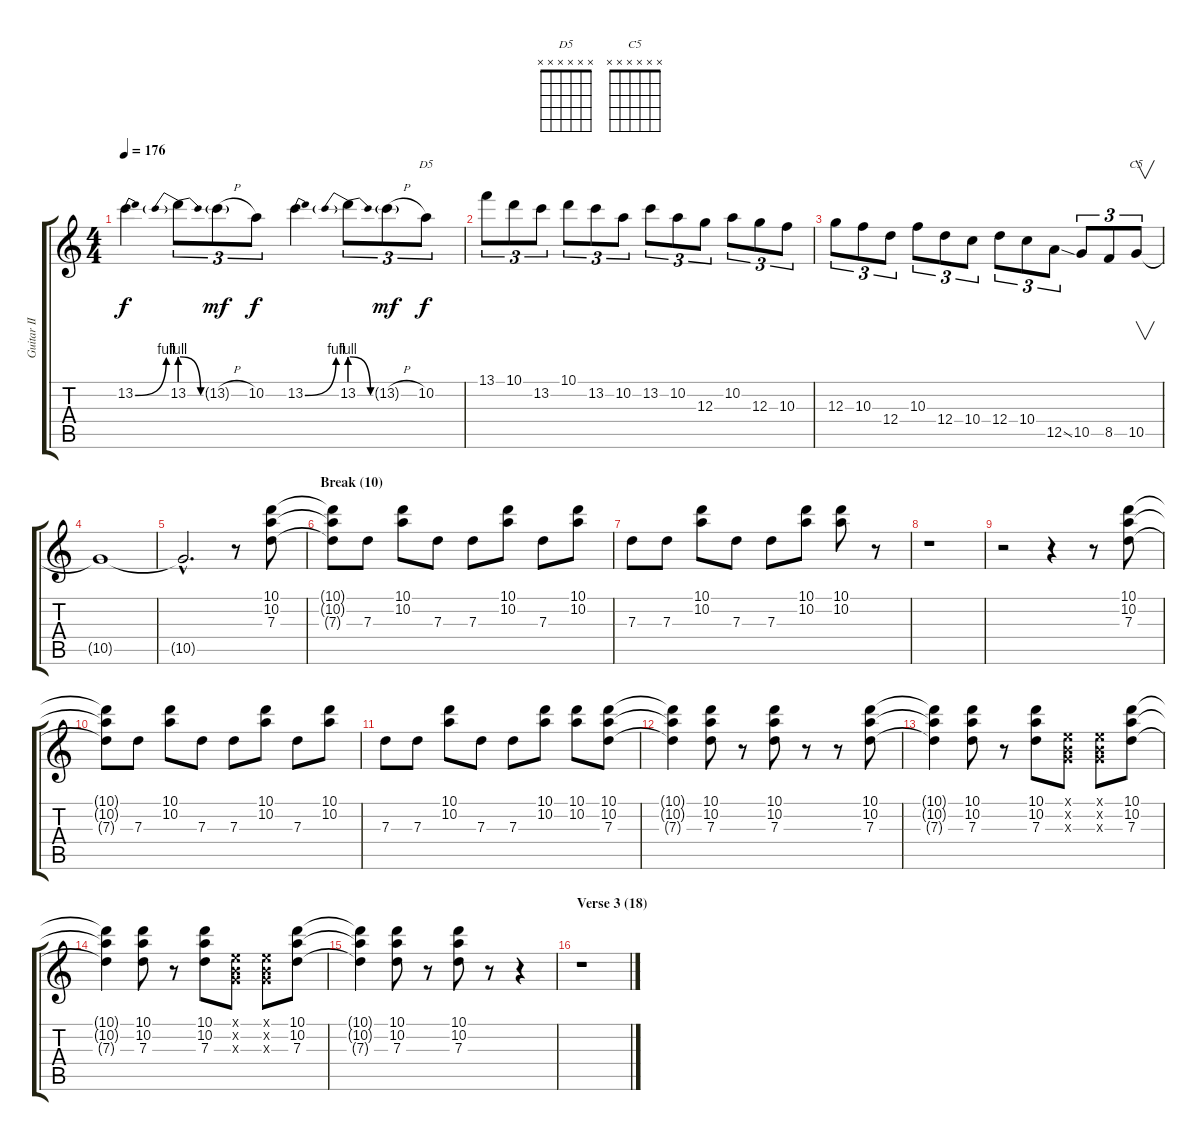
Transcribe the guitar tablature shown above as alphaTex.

\track ("Guitar II" "Guitar II") {instrument overdrivenguitar}
\staff {score tabs}
\tuning (E4 B3 G3 D3 A2 E2) {hide}
\chord ("D5" x x x x x x) {firstfret 0}
\chord ("C5" x x x x x x) {firstfret 0}
\ts (4 4)
\tempo 176
\clef g2
\ks c
13.2{be (bend 0 0 60 4)}.4{dy f} 13.2{be (prebendrelease 0 4 60 0)}.8{tu (3 2)} 13.2{h g}.8{tu (3 2) dy mf} 10.2.8{tu (3 2) dy f} 13.2{be (bend 0 0 60 4)}.4 13.2{be (prebendrelease 0 4 60 0)}.8{tu (3 2)} 13.2{h g}.8{tu (3 2) dy mf} 10.2.8{tu (3 2) ch "D5" dy f} |
13.1.8{tu (3 2)} 10.1.8{tu (3 2)} 13.2.8{tu (3 2)} 10.1.8{tu (3 2)} 13.2.8{tu (3 2)} 10.2.8{tu (3 2)} 13.2.8{tu (3 2)} 10.2.8{tu (3 2)} 12.3.8{tu (3 2)} 10.2.8{tu (3 2)} 12.3.8{tu (3 2)} 10.3.8{tu (3 2)} |
12.3.8{tu (3 2)} 10.3.8{tu (3 2)} 12.4.8{tu (3 2)} 10.3.8{tu (3 2)} 12.4.8{tu (3 2)} 10.4.8{tu (3 2)} 12.4.8{tu (3 2)} 10.4.8{tu (3 2)} 12.5{ss}.8{tu (3 2)} 10.5.8{tu (3 2)} 8.5.8{tu (3 2)} 10.5.8{v tu (3 2) ch "C5"} |
10.5{t}.1 |
10.5{hac t}.2{d} r.8 (10.1 10.2 7.3).8 |
\section ("" "Break (10)")
(10.1{t} 10.2{t} 7.3{t}).8 7.3.8 (10.1 10.2).8 7.3.8 7.3.8 (10.1 10.2).8 7.3.8 (10.1 10.2).8 |
7.3.8 7.3.8 (10.1 10.2).8 7.3.8 7.3.8 (10.1 10.2).8 (10.1 10.2).8 r.8 |
r.1 |
r.2 r.4 r.8 (10.1 10.2 7.3).8 |
(10.1{t} 10.2{t} 7.3{t}).8 7.3.8 (10.1 10.2).8 7.3.8 7.3.8 (10.1 10.2).8 7.3.8 (10.1 10.2).8 |
7.3.8 7.3.8 (10.1 10.2).8 7.3.8 7.3.8 (10.1 10.2).8 (10.1 10.2).8 (10.1 10.2 7.3).8 |
(10.1{t} 10.2{t} 7.3{t}).4 (10.1 10.2 7.3).8 r.8 (10.1 10.2 7.3).8 r.8 r.8 (10.1 10.2 7.3).8 |
(10.1{t} 10.2{t} 7.3{t}).4 (10.1 10.2 7.3).8 r.8 (10.1 10.2 7.3).8 (0.1{x} 0.2{x} 0.3{x}).8 (0.1{x} 0.2{x} 0.3{x}).8 (10.1 10.2 7.3).8 |
(10.1{t} 10.2{t} 7.3{t}).4 (10.1 10.2 7.3).8 r.8 (10.1 10.2 7.3).8 (0.1{x} 0.2{x} 0.3{x}).8 (0.1{x} 0.2{x} 0.3{x}).8 (10.1 10.2 7.3).8 |
(10.1{t} 10.2{t} 7.3{t}).4 (10.1 10.2 7.3).8 r.8 (10.1 10.2 7.3).8 r.8 r.4 |
\section ("" "Verse 3 (18)")
r.1
